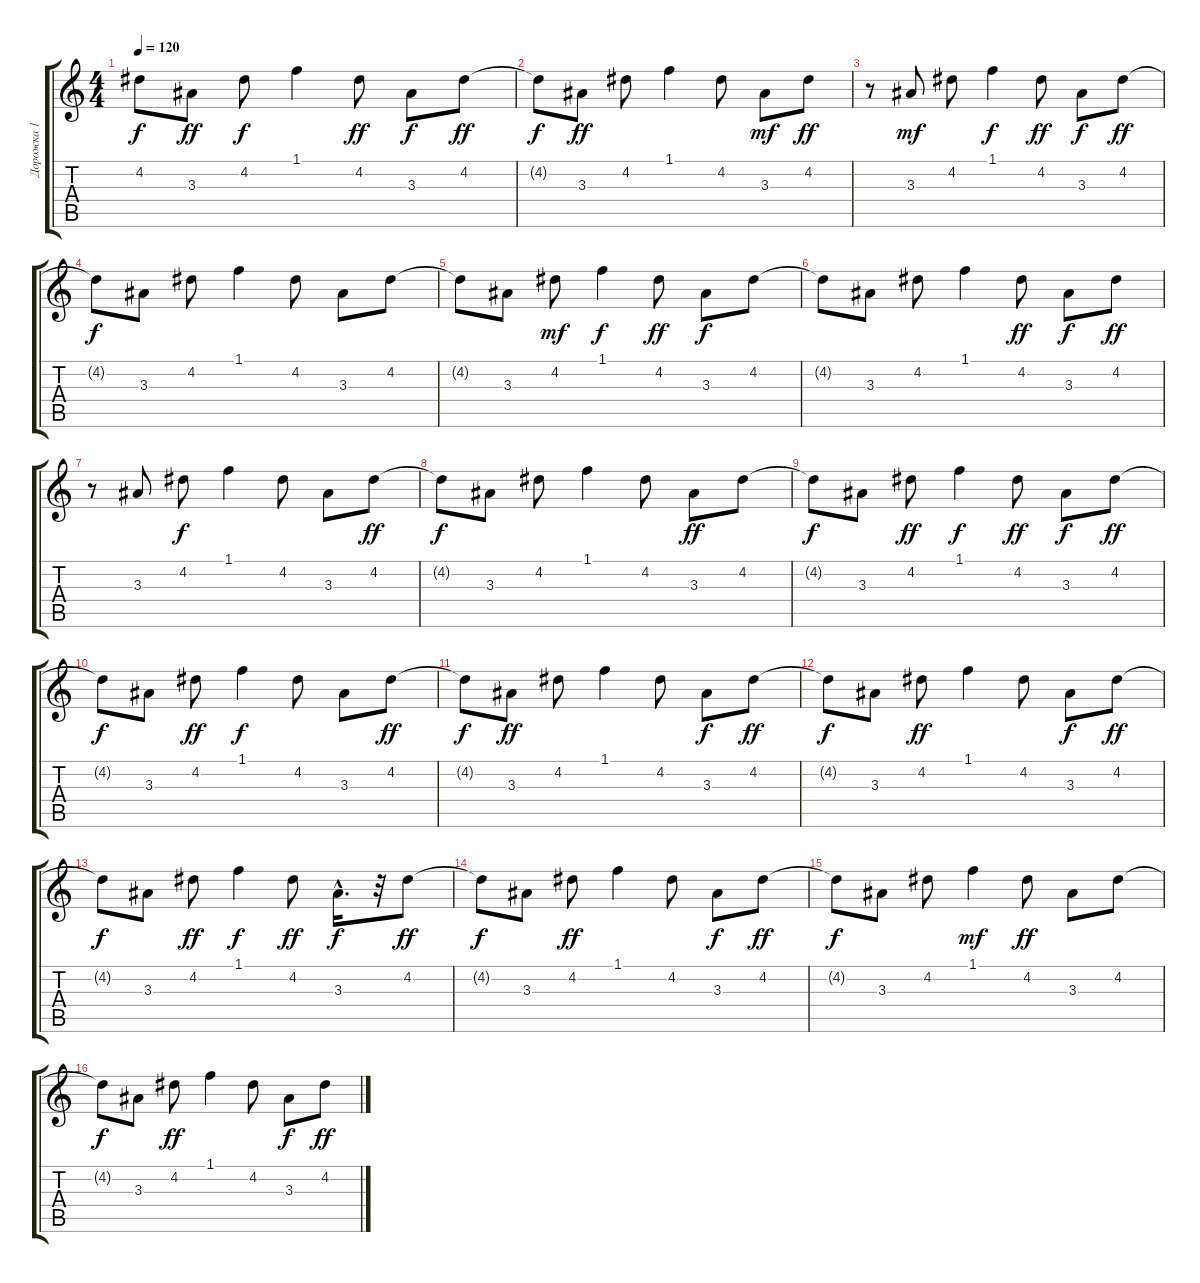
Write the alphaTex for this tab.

\track ("Дорожка 1" "Дорожка 1") {instrument acousticguitarnylon}
\staff {score tabs}
\tuning (E4 B3 G3 D3 A2 E2) {hide}
\ts (4 4)
\tempo 120
\clef g2
\ks c
4.2{t}.8{dy f} 3.3.8{dy ff} 4.2.8{dy f} 1.1.4 4.2.8{dy ff} 3.3.8{dy f} 4.2.8{dy ff} |
4.2{t}.8{dy f} 3.3.8{dy ff} 4.2.8 1.1.4 4.2.8 3.3.8{dy mf} 4.2.8{dy ff} |
r.8 3.3.8{dy mf} 4.2.8 1.1.4{dy f} 4.2.8{dy ff} 3.3.8{dy f} 4.2.8{dy ff} |
4.2{t}.8{dy f} 3.3.8 4.2.8 1.1.4 4.2.8 3.3.8 4.2.8 |
4.2{t}.8 3.3.8 4.2.8{dy mf} 1.1.4{dy f} 4.2.8{dy ff} 3.3.8{dy f} 4.2.8 |
4.2{t}.8 3.3.8 4.2.8 1.1.4 4.2.8{dy ff} 3.3.8{dy f} 4.2.8{dy ff} |
r.8 3.3.8 4.2.8{dy f} 1.1.4 4.2.8 3.3.8 4.2.8{dy ff} |
4.2{t}.8{dy f} 3.3.8 4.2.8 1.1.4 4.2.8 3.3.8{dy ff} 4.2.8 |
4.2{t}.8{dy f} 3.3.8 4.2.8{dy ff} 1.1.4{dy f} 4.2.8{dy ff} 3.3.8{dy f} 4.2.8{dy ff} |
4.2{t}.8{dy f} 3.3.8 4.2.8{dy ff} 1.1.4{dy f} 4.2.8 3.3.8 4.2.8{dy ff} |
4.2{t}.8{dy f} 3.3.8{dy ff} 4.2.8 1.1.4 4.2.8 3.3.8{dy f} 4.2.8{dy ff} |
4.2{t}.8{dy f} 3.3.8 4.2.8{dy ff} 1.1.4 4.2.8 3.3.8{dy f} 4.2.8{dy ff} |
4.2{t}.8{dy f} 3.3.8 4.2.8{dy ff} 1.1.4{dy f} 4.2.8{dy ff} 3.3{hac}.16{d dy f} r.32 4.2.8{dy ff} |
4.2{t}.8{dy f} 3.3.8 4.2.8{dy ff} 1.1.4 4.2.8 3.3.8{dy f} 4.2.8{dy ff} |
4.2{t}.8{dy f} 3.3.8 4.2.8 1.1.4{dy mf} 4.2.8{dy ff} 3.3.8 4.2.8 |
4.2{t}.8{dy f} 3.3.8 4.2.8{dy ff} 1.1.4 4.2.8 3.3.8{dy f} 4.2.8{dy ff}
